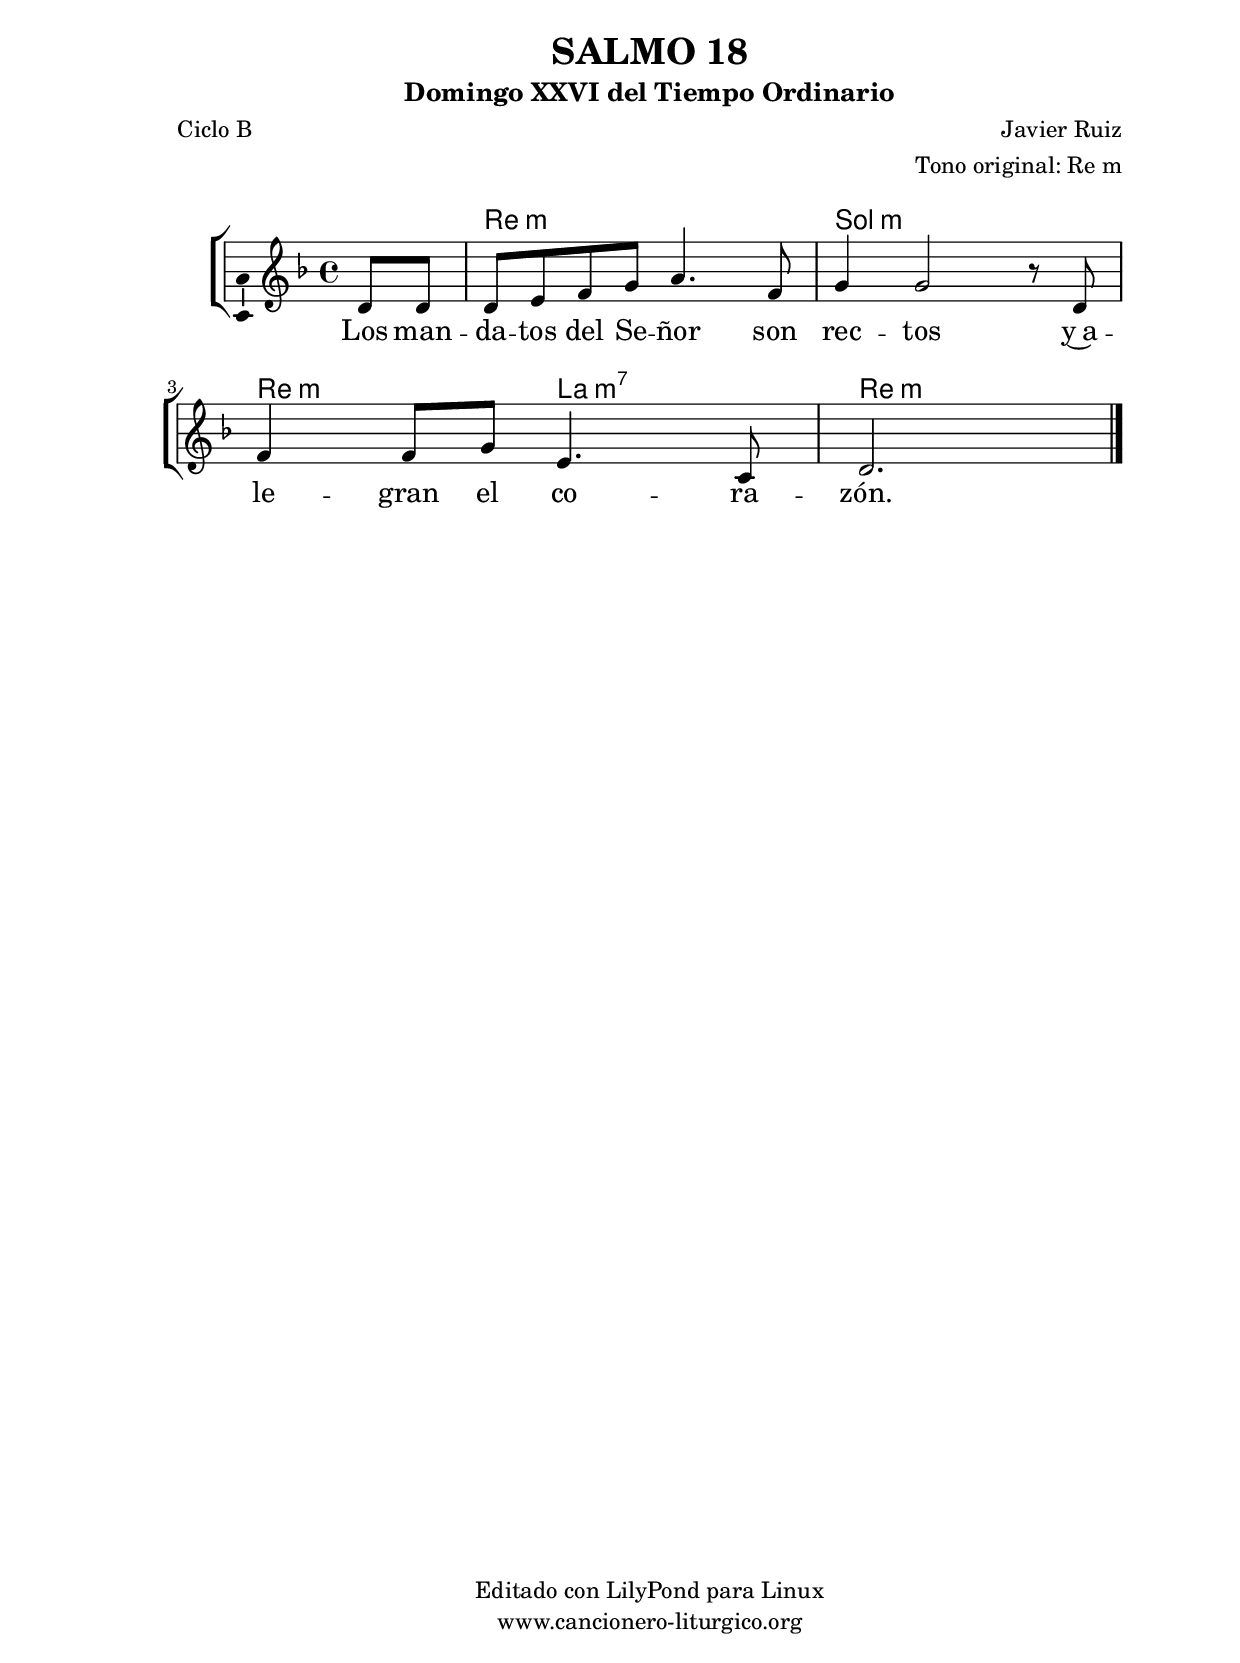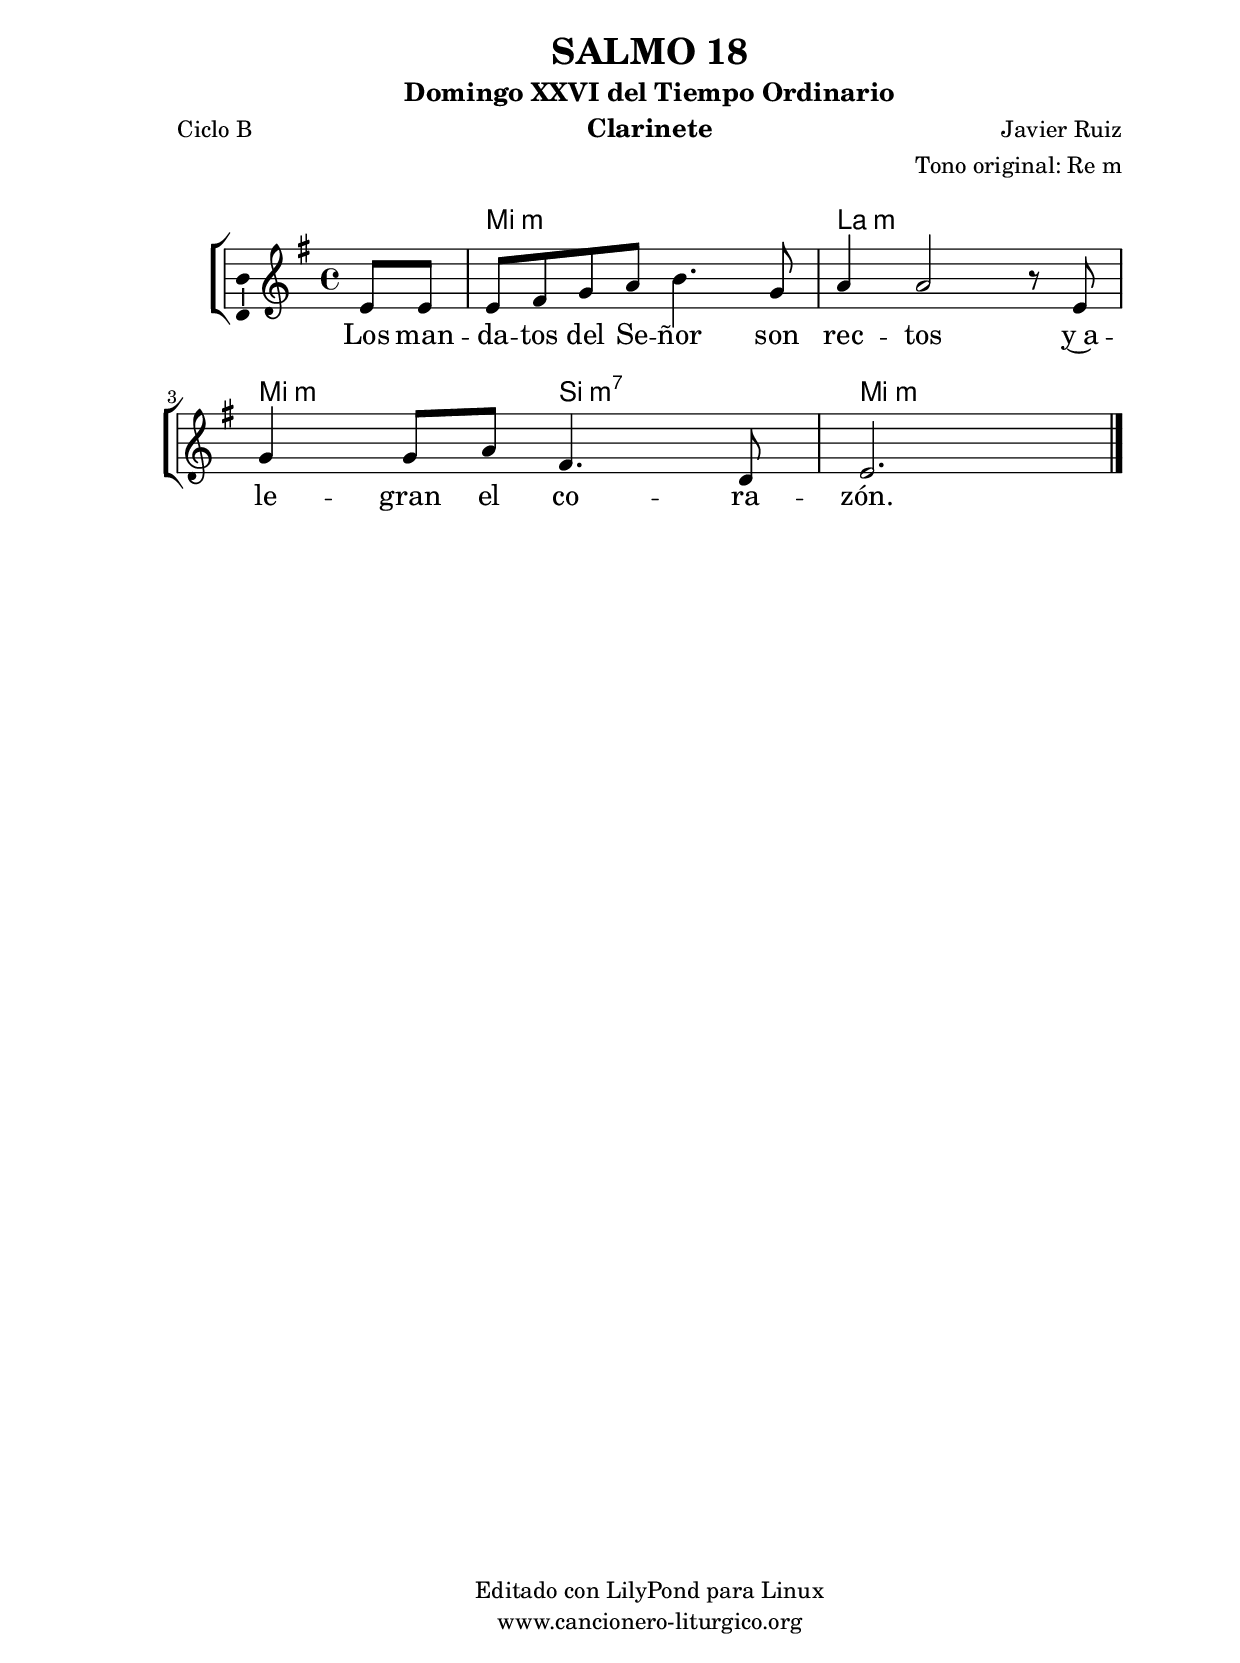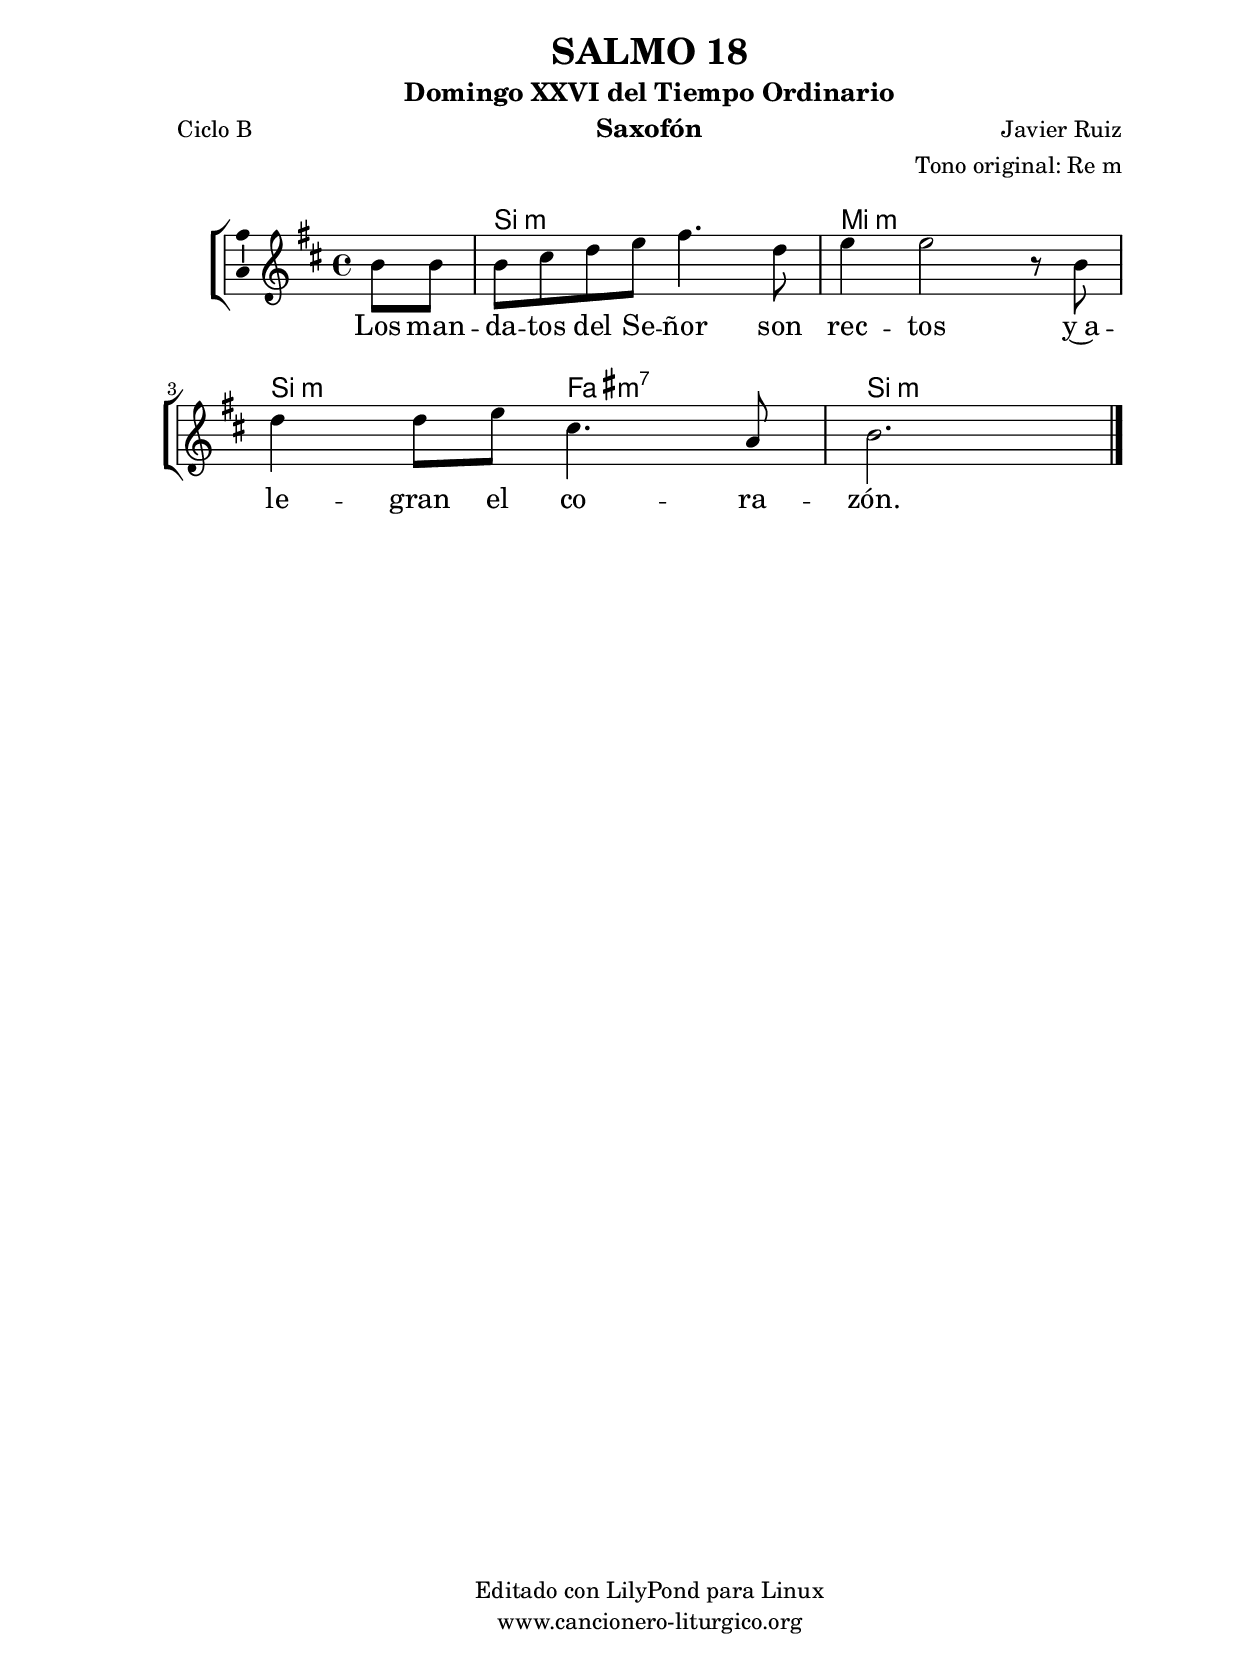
%
%para convertir .midi en .wav:
%timidity filename.midi -Ow -o finename.wav
%
%
%Para convertir de .wav a .mp3:
%lame -h -m j filename.wav
%
%
%para escuchar el midi:
%timidity nombrefichero.midi
%


%versión de lilypond para la que se ha escrito esta partitura:
\version "2.16.0"

	%Tamaño papel
	#(set-default-paper-size "a4")
	%Tamaño partitura
	#(set-global-staff-size 20)
	%No responde al pulsar sobre una nota
	#(ly:set-option 'point-and-click #f)

%parámetros del encabezamiento:
\header {
	title = "SALMO 18"
	subtitle = "Domingo XXVI del Tiempo Ordinario"
	composer = "Javier Ruiz"
	poet = "Ciclo B"
	meter = ""
	arranger = "Tono original: Re m"
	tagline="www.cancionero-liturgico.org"
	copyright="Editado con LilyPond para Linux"
	}

%parámetros asociados al papel:
\paper  {
	oddHeaderMarkup = \markup {\fill-line { \on-the-fly #not-first-page \fromproperty #'header:title \on-the-fly #not-first-page \fromproperty #'header:composer }}
	evenHeaderMarkup = \markup {\fill-line { \fromproperty #'header:composer \fromproperty #'header:title }}
	#(set-paper-size "a4")
	print-page-number = ##f
	first-page-number = 1
	print-first-page-number = ##f
%	head-separation = 3.0 \cm
	top-margin = 2.0 \cm
	bottom-margin = 0.5\cm
%%%	bottom-margin = -1.0\cm
	left-margin = 3.0 \cm
	line-width = 16.0 \cm 
	indent = 8\mm
	interscoreline = 2.\mm
	between-system-space = 15\mm
%	para que las partituras no llenen la hoja:
	ragged-bottom = ##t
%	idem para la última hoja:
	ragged-last-bottom = ##f
%	para que las partituras llenen el ancho del papel:
	ragged-last = ##f
	after-title-space = 2.5 \cm
%page-count=1
system-count=2

	%Flexible Vertical Spacing
%	markup-markup-spacing =
%	#'((basic-distance . 15) (minimum-distance . 15) (padding . 3))
	markup-system-spacing =
	#'((basic-distance . 15) (minimum-distance . 15) (padding . 3))
	system-system-spacing =
	#'((basic-distance . 15) (minimum-distance . 15) (padding . 3))
	score-system-spacing =
	#'((basic-distance . 15) (minimum-distance . 15) (padding . 5))
%	top-system-spacing = % header
%	#'((basic-distance . 8) (minimum-distance . 0) (padding . 3))
%	top-markup-spacing =
%	#'((basic-distance . 20) (minimum-distance . 20) (padding . 3))
	last-bottom-spacing = % footer
	#'((basic-distance . 5) (minimum-distance . 5) (padding . 3))
%	score-markup-spacing =
%	#'((basic-distance . 16) (minimum-distance . 13) (padding . 3))

	}


%parámetros que afectan a toda la partitura:
global =  {
	%clave de sol (G):
	\clef G
	%armadura:
%	\transpose f a
	\key d \minor
	\tempo 4=90
	\set Score.tempoHideNote = ##t
	}


acordes = {
	\italianChords
	\chordmode {
%	\transpose f a
{

s4
d1:m g:m d2:m a:m7 d2.:m

	}
	}
}

melodia = 
%	\transpose f a
{
	\relative c'{

\time 4/4
\partial4
d8 d
d8 e f g a4. f8
g4 g2 r8 d8
f4 f8 g e4. c8
d2.

	\bar "|."
	}
	}


texto = \lyricmode {
Los man -- da -- tos del Se -- ñor son rec -- tos
y~a -- le -- gran el co -- ra -- zón.
	}


acordesStaff = \context ChordNames = acordesStaff <<
	\set chordChanges = ##t
	\acordes
	>>


vozStaff = \context Voice = vozStaff
\with {\consists "Ambitus_engraver"}
<<
%	\set Staff.instrumentName = ""
%	\set Staff.shortInstrumentName = ""
%	\set Staff.midiInstrument = #"clarinet"
%	\set Staff.midiInstrument = #"cello"
%	\set Staff.midiInstrument = #"flute"
	\set Staff.midiInstrument = #"electric guitar (jazz)"
%	\set Staff.midiInstrument = #"english horn"
%	\set Staff.midiInstrument = #"violin"
%	\set Staff.midiInstrument = #"glockenspiel"
	\set Staff.midiMinimumVolume = #0.7
	\set Staff.midiMaximumVolume = #0.9
	\global
	\melodia
	>>


textoStaff = \context Lyrics = textoStaff <<
	\lyricsto vozStaff \texto
	>>

\book {
	\score {
		\context ChoirStaff {
			\override StaffGroup.SystemStartBracket #'collapse-height = #1
			\override Score.SystemStartBar #'collapse-height = #1
			<<
			\acordesStaff
			\vozStaff
			\textoStaff
			>>
			}
		\layout {
	    		\context {
				\Lyrics
				\override LyricText #'font-size = #2
				}
	   		 \context {
				\Score
				%fontSize = #3
				\override StaffSymbol #'staff-space = #(magstep +3)
				%\override Beam #'thickness = #0.55
				%\override SpacingSpanner #'spacing-increment = #1.0
				%\override Slur #'height-limit = #1.5
				}
			}
		}
	\score {
		\unfoldRepeats
		\context ChoirStaff {
			<<
			\acordesStaff
			\vozStaff
			>>
			}
		\midi {
	  		\context {
	  			\Score
				tempoWholesPerMinute = #(ly:make-moment 70 4)
				}
			}
		}
	}

%Partitura para clarinete
#(define output-suffix "C")
\book {
	\header{
		instrument = "Clarinete"
		}
	\score {
		\context ChoirStaff {
			\override StaffGroup.SystemStartBracket #'collapse-height = #1
			\override Score.SystemStartBar #'collapse-height = #1
\transpose c d
			<<
			\acordesStaff
			\vozStaff
			\textoStaff
			>>
			}
		\layout {
	    		\context {
				\Lyrics
				\override LyricText #'font-size = #2
				}
	   		 \context {
				\Score
				%fontSize = #3
				\override StaffSymbol #'staff-space = #(magstep +3)
				%\override Beam #'thickness = #0.55
				%\override SpacingSpanner #'spacing-increment = #1.0
				%\override Slur #'height-limit = #1.5
				}
			}
		}
	}

%Partitura para saxofón
#(define output-suffix "S")
\book {
	\header{
		instrument = "Saxofón"
		}
	\score {
		\context ChoirStaff {
			\override StaffGroup.SystemStartBracket #'collapse-height = #1
			\override Score.SystemStartBar #'collapse-height = #1
\transpose c a
			<<
			\acordesStaff
			\vozStaff
			\textoStaff
			>>
			}
		\layout {
	    		\context {
				\Lyrics
				\override LyricText #'font-size = #2
				}
	   		 \context {
				\Score
				%fontSize = #3
				\override StaffSymbol #'staff-space = #(magstep +3)
				%\override Beam #'thickness = #0.55
				%\override SpacingSpanner #'spacing-increment = #1.0
				%\override Slur #'height-limit = #1.5
				}
			}
		}
	}

